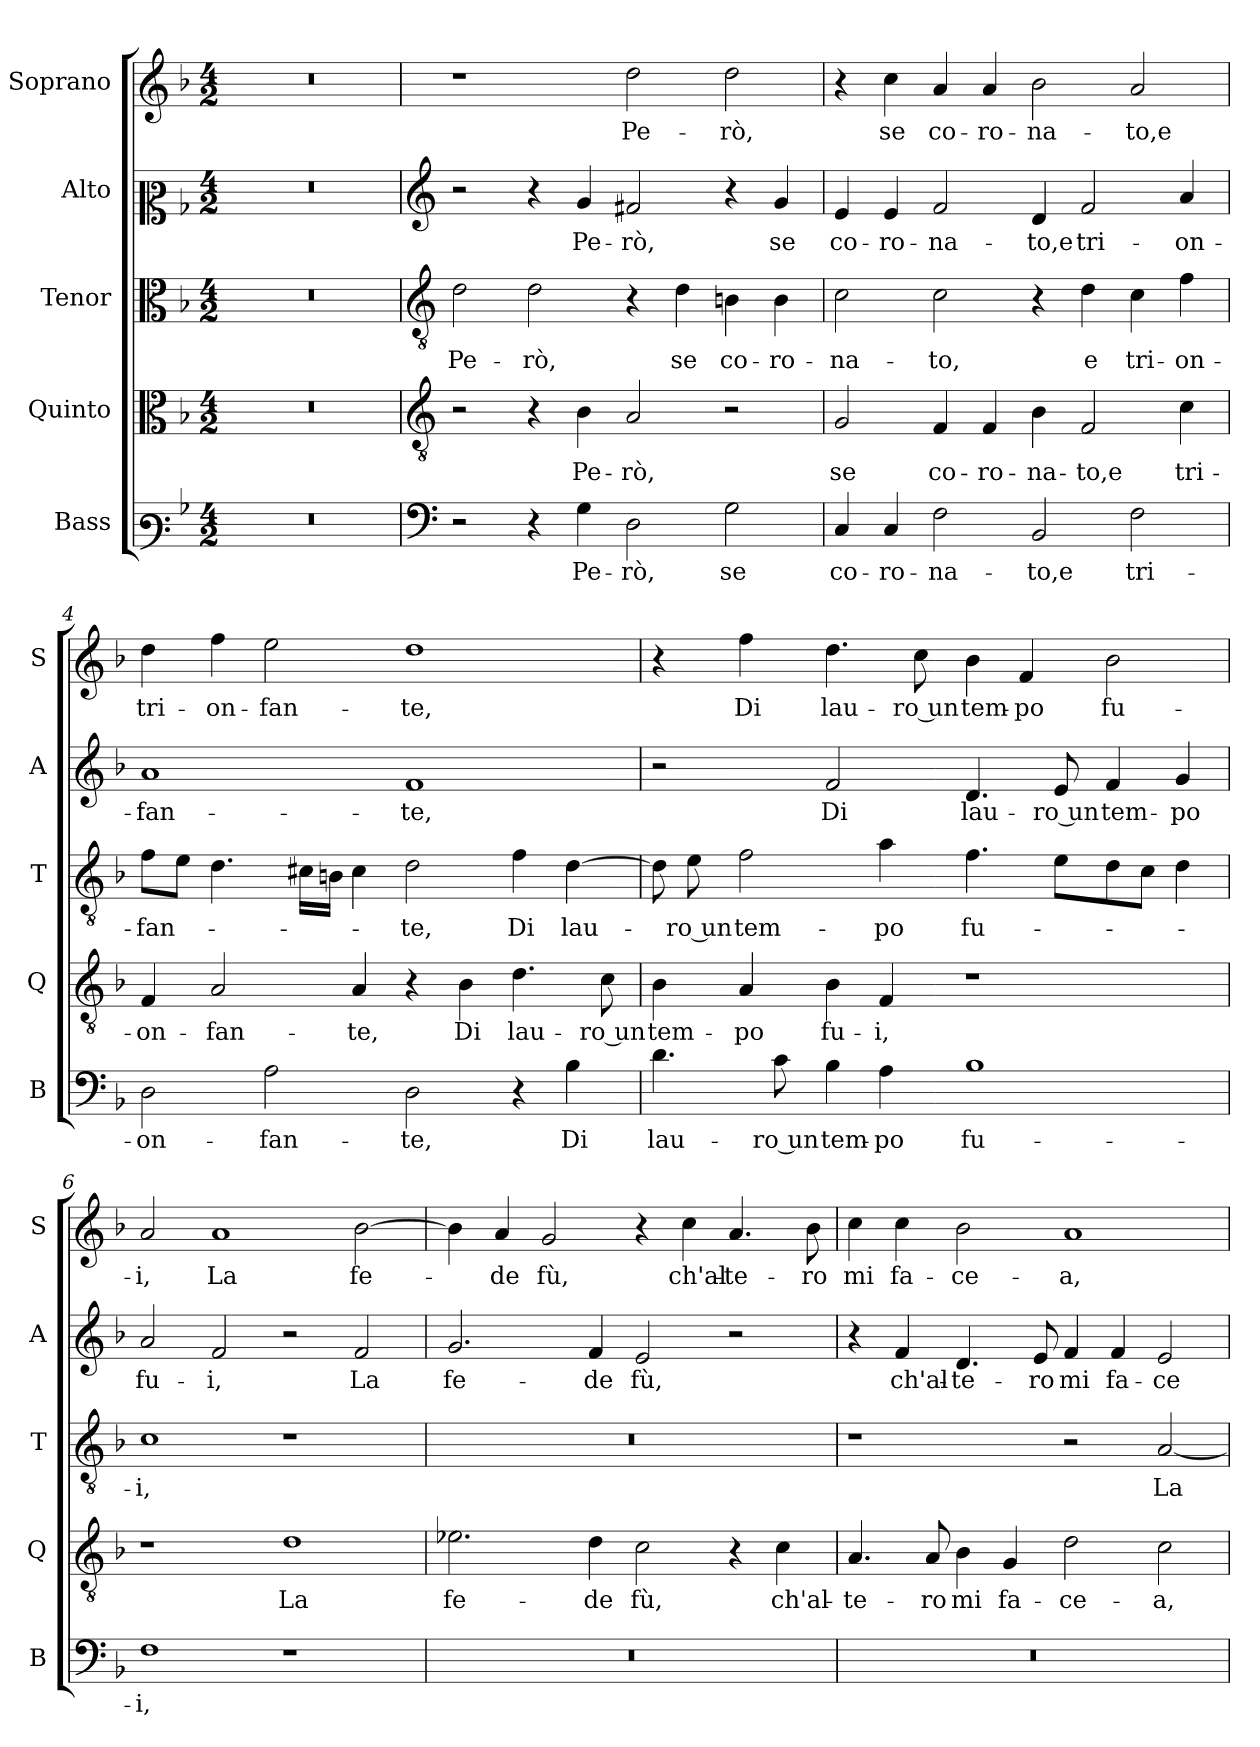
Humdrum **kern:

**kern	**text	**kern	**text	**kern	**text	**kern	**text	**kern	**text
*part5	*part5	*part4	*part4	*part3	*part3	*part2	*part2	*part1	*part1
*staff5	*staff5	*staff4	*staff4	*staff3	*staff3	*staff2	*staff2	*staff1	*staff1
*I"Bass	*	*I"Quinto	*	*I"Tenor	*	*I"Alto	*	*I"Soprano	*
*I'B	*	*I'Q	*	*I'T	*	*I'A	*	*I'S	*
*clefF3	*	*clefC3	*	*clefC3	*	*clefC2	*	*clefG2	*
*k[b-]	*	*k[b-]	*	*k[b-]	*	*k[b-]	*	*k[b-]	*
*F:	*	*F:	*	*F:	*	*F:	*	*F:	*
*M4/2	*	*M4/2	*	*M4/2	*	*M4/2	*	*M4/2	*
=1	=1	=1	=1	=1	=1	=1	=1	=1	=1
0r	.	0r	.	0r	.	0r	.	0r	.
=2	=2	=2	=2	=2	=2	=2	=2	=2	=2
*clefF4	*	*clefGv2	*	*clefGv2	*	*clefG2	*	*	*
!	!	!	!	!	!LO:LY:b	!	!	!	!
2r	.	2r	.	2d\	Pe-	2r	.	1r	.
!	!	!	!	!	!LO:LY:b	!	!	!	!
4r	.	4r	.	2d\	-rò,	4r	.	.	.
!	!LO:LY:b	!	!LO:LY:b	!	!	!	!LO:LY:b	!	!
4G\	Pe-	4B-\	Pe-	.	.	4g/	Pe-	.	.
!	!LO:LY:b	!	!LO:LY:b	!	!	!	!LO:LY:b	!	!LO:LY:b
2D\	-rò,	2A/	-rò,	4r	.	2f#X/	-rò,	2dd\	Pe-
!	!	!	!	!	!LO:LY:b	!	!	!	!
.	.	.	.	4d\	se	.	.	.	.
!	!LO:LY:b	!	!	!	!LO:LY:b	!	!	!	!LO:LY:b
2G\	se	2r	.	4Bn\	co-	4r	.	2dd\	-rò,
!	!	!	!	!	!LO:LY:b	!	!LO:LY:b	!	!
.	.	.	.	4B\	-ro-	4g/	se	.	.
=3	=3	=3	=3	=3	=3	=3	=3	=3	=3
!	!LO:LY:b	!	!LO:LY:b	!	!LO:LY:b	!	!LO:LY:b	!	!
4C/	co-	2G/	se	2c\	-na-	4e/	co-	4r	.
!	!LO:LY:b	!	!	!	!	!	!LO:LY:b	!	!LO:LY:b
4C/	-ro-	.	.	.	.	4e/	-ro-	4cc\	se
!	!LO:LY:b	!	!LO:LY:b	!	!LO:LY:b	!	!LO:LY:b	!	!LO:LY:b
2F\	-na-	4F/	co-	2c\	-to,	2f/	-na-	4a/	co-
!	!	!	!LO:LY:b	!	!	!	!	!	!LO:LY:b
.	.	4F/	-ro-	.	.	.	.	4a/	-ro-
!	!LO:LY:b	!	!LO:LY:b	!	!	!	!LO:LY:b	!	!LO:LY:b
2BB-/	-to,e	4B-\	-na-	4r	.	4d/	-to,e	2b-\	-na-
!	!	!	!LO:LY:b	!	!LO:LY:b	!	!LO:LY:b	!	!
.	.	2F/	-to,e	4d\	e	2f/	tri-	.	.
!	!LO:LY:b	!	!	!	!LO:LY:b	!	!	!	!LO:LY:b
2F\	tri-	.	.	4c\	tri-	.	.	2a/	-to,e
!	!	!	!LO:LY:b	!	!LO:LY:b	!	!LO:LY:b	!	!
.	.	4c\	tri-	4f\	-on-	4a/	-on-	.	.
!!LO:LB:g=z
=4	=4	=4	=4	=4	=4	=4	=4	=4	=4
!	!LO:LY:b	!	!LO:LY:b	!	!LO:LY:b	!	!LO:LY:b	!	!LO:LY:b
2D\	-on-	4F/	-on-	8f\L	-fan-	1a	-fan-	4dd\	tri-
.	.	.	.	8e\J	.	.	.	.	.
!	!	!	!LO:LY:b	!	!	!	!	!	!LO:LY:b
.	.	2A/	-fan-	4.d\	.	.	.	4ff\	-on-
!	!LO:LY:b	!	!	!	!	!	!	!	!LO:LY:b
2A\	-fan-	.	.	.	.	.	.	2ee\	-fan-
.	.	.	.	16c#X\LL	.	.	.	.	.
.	.	.	.	16Bn\JJ	.	.	.	.	.
!	!	!	!LO:LY:b	!	!	!	!	!	!
.	.	4A/	-te,	4c#\	.	.	.	.	.
!	!LO:LY:b	!	!	!	!LO:LY:b	!	!LO:LY:b	!	!LO:LY:b
2D\	-te,	4r	.	2d\	-te,	1f	-te,	1dd	-te,
!	!	!	!LO:LY:b	!	!	!	!	!	!
.	.	4B-\	Di	.	.	.	.	.	.
!	!	!	!LO:LY:b	!	!LO:LY:b	!	!	!	!
4r	.	4.d\	lau-	4f\	Di	.	.	.	.
!	!LO:LY:b	!	!	!	!LO:LY:b	!	!	!	!
4B-\	Di	.	.	[4d\	lau-	.	.	.	.
!	!	!	!LO:LY:b	!	!	!	!	!	!
.	.	8c\	-ro un	.	.	.	.	.	.
=5	=5	=5	=5	=5	=5	=5	=5	=5	=5
!	!LO:LY:b	!	!LO:LY:b	!	!	!	!	!	!
4.d\	lau-	4B-\	tem-	8d\]	.	2r	.	4r	.
!	!	!	!	!	!LO:LY:b	!	!	!	!
.	.	.	.	8e\	-ro un	.	.	.	.
!	!	!	!LO:LY:b	!	!LO:LY:b	!	!	!	!LO:LY:b
.	.	4A/	-po	2f\	tem-	.	.	4ff\	Di
!	!LO:LY:b	!	!	!	!	!	!	!	!
8c\	-ro un	.	.	.	.	.	.	.	.
!	!LO:LY:b	!	!LO:LY:b	!	!	!	!LO:LY:b	!	!LO:LY:b
4B-\	tem-	4B-\	fu-	.	.	2f/	Di	4.dd\	lau-
!	!LO:LY:b	!	!LO:LY:b	!	!LO:LY:b	!	!	!	!
4A\	-po	4F/	-i,	4a\	-po	.	.	.	.
!	!	!	!	!	!	!	!	!	!LO:LY:b
.	.	.	.	.	.	.	.	8cc\	-ro un
!	!LO:LY:b	!	!	!	!LO:LY:b	!	!LO:LY:b	!	!LO:LY:b
1B-	fu-	1r	.	4.f\	fu-	4.d/	lau-	4b-\	tem-
!	!	!	!	!	!	!	!	!	!LO:LY:b
.	.	.	.	.	.	.	.	4f/	-po
!	!	!	!	!	!	!	!LO:LY:b	!	!
.	.	.	.	8e\L	.	8e/	-ro un	.	.
!	!	!	!	!	!	!	!LO:LY:b	!	!LO:LY:b
.	.	.	.	8d\	.	4f/	tem-	2b-\	fu-
.	.	.	.	8c\J	.	.	.	.	.
!	!	!	!	!	!	!	!LO:LY:b	!	!
.	.	.	.	4d\	.	4g/	-po	.	.
=6	=6	=6	=6	=6	=6	=6	=6	=6	=6
!	!LO:LY:b	!	!	!	!LO:LY:b	!	!LO:LY:b	!	!LO:LY:b
1F	-i,	1r	.	1c	-i,	2a/	fu-	2a/	-i,
!	!	!	!	!	!	!	!LO:LY:b	!	!LO:LY:b
.	.	.	.	.	.	2f/	-i,	1a	La
!	!	!	!LO:LY:b	!	!	!	!	!	!
1r	.	1d	La	1r	.	2r	.	.	.
!	!	!	!	!	!	!	!LO:LY:b	!	!LO:LY:b
.	.	.	.	.	.	2f/	La	[2b-\	fe-
!!LO:LB:g=z
=7	=7	=7	=7	=7	=7	=7	=7	=7	=7
!	!	!	!LO:LY:b	!	!	!	!LO:LY:b	!	!
0r	.	2.e-X\	fe-	0r	.	2.g/	fe-	4b-\]	.
!	!	!	!	!	!	!	!	!	!LO:LY:b
.	.	.	.	.	.	.	.	4a/	-de
!	!	!	!	!	!	!	!	!	!LO:LY:b
.	.	.	.	.	.	.	.	2g/	fù,
!	!	!	!LO:LY:b	!	!	!	!LO:LY:b	!	!
.	.	4d\	-de	.	.	4f/	-de	.	.
!	!	!	!LO:LY:b	!	!	!	!LO:LY:b	!	!
.	.	2c\	fù,	.	.	2e/	fù,	4r	.
!	!	!	!	!	!	!	!	!	!LO:LY:b
.	.	.	.	.	.	.	.	4cc\	ch'al-
!	!	!	!	!	!	!	!	!	!LO:LY:b
.	.	4r	.	.	.	2r	.	4.a/	-te-
!	!	!	!LO:LY:b	!	!	!	!	!	!
.	.	4c\	ch'al-	.	.	.	.	.	.
!	!	!	!	!	!	!	!	!	!LO:LY:b
.	.	.	.	.	.	.	.	8b-\	-ro
=8	=8	=8	=8	=8	=8	=8	=8	=8	=8
!	!	!	!LO:LY:b	!	!	!	!	!	!LO:LY:b
0r	.	4.A/	-te-	1r	.	4r	.	4cc\	mi
!	!	!	!	!	!	!	!LO:LY:b	!	!LO:LY:b
.	.	.	.	.	.	4f/	ch'al-	4cc\	fa-
!	!	!	!LO:LY:b	!	!	!	!	!	!
.	.	8A/	-ro	.	.	.	.	.	.
!	!	!	!LO:LY:b	!	!	!	!LO:LY:b	!	!LO:LY:b
.	.	4B-\	mi	.	.	4.d/	-te-	2b-\	-ce-
!	!	!	!LO:LY:b	!	!	!	!	!	!
.	.	4G/	fa-	.	.	.	.	.	.
!	!	!	!	!	!	!	!LO:LY:b	!	!
.	.	.	.	.	.	8e/	-ro	.	.
!	!	!	!LO:LY:b	!	!	!	!LO:LY:b	!	!LO:LY:b
.	.	2d\	-ce-	2r	.	4f/	mi	1a	-a,
!	!	!	!	!	!	!	!LO:LY:b	!	!
.	.	.	.	.	.	4f/	fa-	.	.
!	!	!	!LO:LY:b	!	!LO:LY:b	!	!LO:LY:b	!	!
.	.	2c\	-a,	[2A/	La	2e/	-ce-	.	.
=	=	=	=	=	=	=	=	=	=
*-	*-	*-	*-	*-	*-	*-	*-	*-	*-
